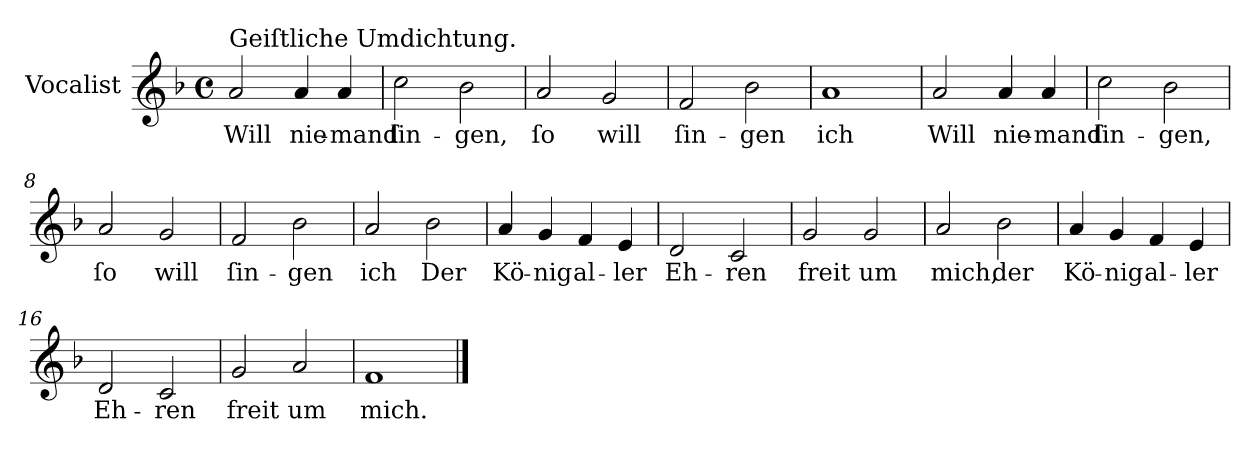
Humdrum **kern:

**kern	**text
*part1	*part1
*staff1	*staff1
*I"Vocalist	*
*k[b-]	*
*F:	*
*M4/4	*
*met(c)	*
=1	=1
!LO:TX:a:t=Geiſtliche Umdichtung.	!
2a	Will
4a	nie-
4a	-mand
=2	=2
2cc	ſin-
2b-	-gen,
=3	=3
2a	ſo
2g	will
=4	=4
2f	ſin-
2b-	-gen
=5	=5
1a	ich
=6	=6
2a	Will
4a	nie-
4a	-mand
=7	=7
2cc	ſin-
2b-	-gen,
=8	=8
2a	ſo
2g	will
=9	=9
2f	ſin-
2b-	-gen
=10	=10
2a	ich
2b-	Der
=11	=11
4a	Kö-
4g	-nig
4f	al-
4e	-ler
=12	=12
2d	Eh-
2c	-ren
=13	=13
2g	freit
2g	um
=14	=14
2a	mich,
2b-	der
=15	=15
4a	Kö-
4g	-nig
4f	al-
4e	-ler
=16	=16
2d	Eh-
2c	-ren
=17	=17
2g	freit
2a	um
=18	=18
1f	mich.
==	==
*-	*-
